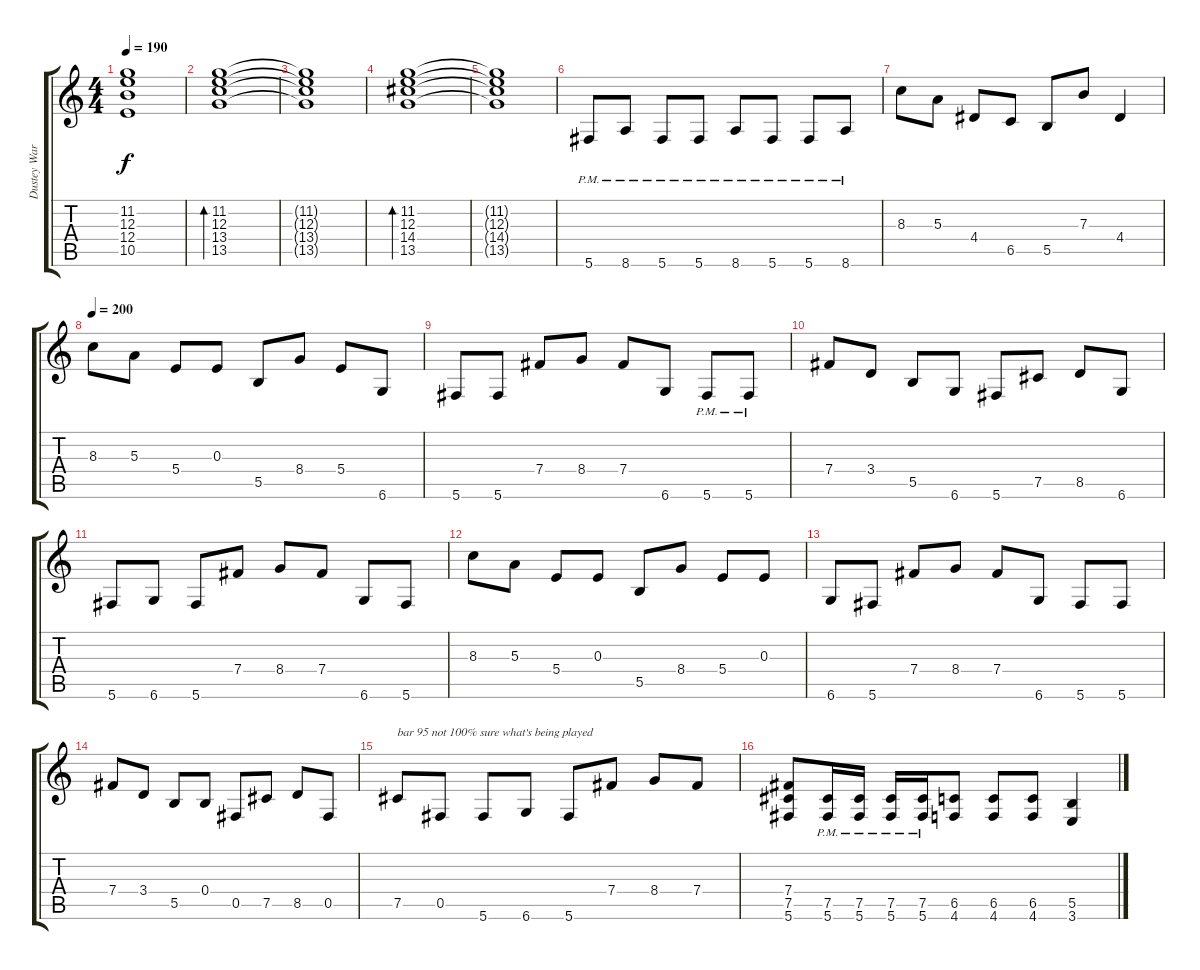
\track ("Dustey Warring" "Dustey War") {instrument distortionguitar}
\staff {score tabs}
\tuning (Db4 Ab3 E3 B2 Gb2 Db2) {hide}
\ts (4 4)
\tempo 190
\clef g2
\ks c
(11.2{t} 12.3{t} 12.4{t} 10.5{t}).1{dy f} |
(11.2 12.3 13.4 13.5).1{bd 60} |
(11.2{t} 12.3{t} 13.4{t} 13.5{t}).1 |
(11.2 12.3 14.4 13.5).1{bd 60} |
(11.2{t} 12.3{t} 14.4{t} 13.5{t}).1 |
5.6{pm}.8{instrument distortionguitar} 8.6{pm}.8 5.6{pm}.8 5.6{pm}.8 8.6{pm}.8 5.6{pm}.8 5.6{pm}.8 8.6{pm}.8 |
8.3.8 5.3.8 4.4.8 6.5.8 5.5.8 7.3.8 4.4.4 |
\tempo 200
8.3.8 5.3.8 5.4.8 0.3.8 5.5.8 8.4.8 5.4.8 6.6.8 |
5.6.8 5.6.8 7.4.8 8.4.8 7.4.8 6.6.8 5.6{pm}.8 5.6{pm}.8 |
7.4.8 3.4.8 5.5.8 6.6.8 5.6.8 7.5.8 8.5.8 6.6.8 |
5.6.8 6.6.8 5.6.8 7.4.8 8.4.8 7.4.8 6.6.8 5.6.8 |
8.3.8 5.3.8 5.4.8 0.3.8 5.5.8 8.4.8 5.4.8 0.3.8 |
6.6.8 5.6.8 7.4.8 8.4.8 7.4.8 6.6.8 5.6.8 5.6.8 |
7.4.8 3.4.8 5.5.8 0.4.8 0.5.8 7.5.8 8.5.8 0.5.8 |
7.5.8{txt "bar 95 not 100% sure what's being played"} 0.5.8 5.6.8 6.6.8 5.6.8 7.4.8 8.4.8 7.4.8 |
(7.4 7.5 5.6).8 (7.5{pm} 5.6{pm}).16 (7.5{pm} 5.6{pm}).16 (7.5{pm} 5.6{pm}).16 (7.5{pm} 5.6{pm}).16 (6.5 4.6).8 (6.5 4.6).8 (6.5 4.6).8 (5.5 3.6).4
